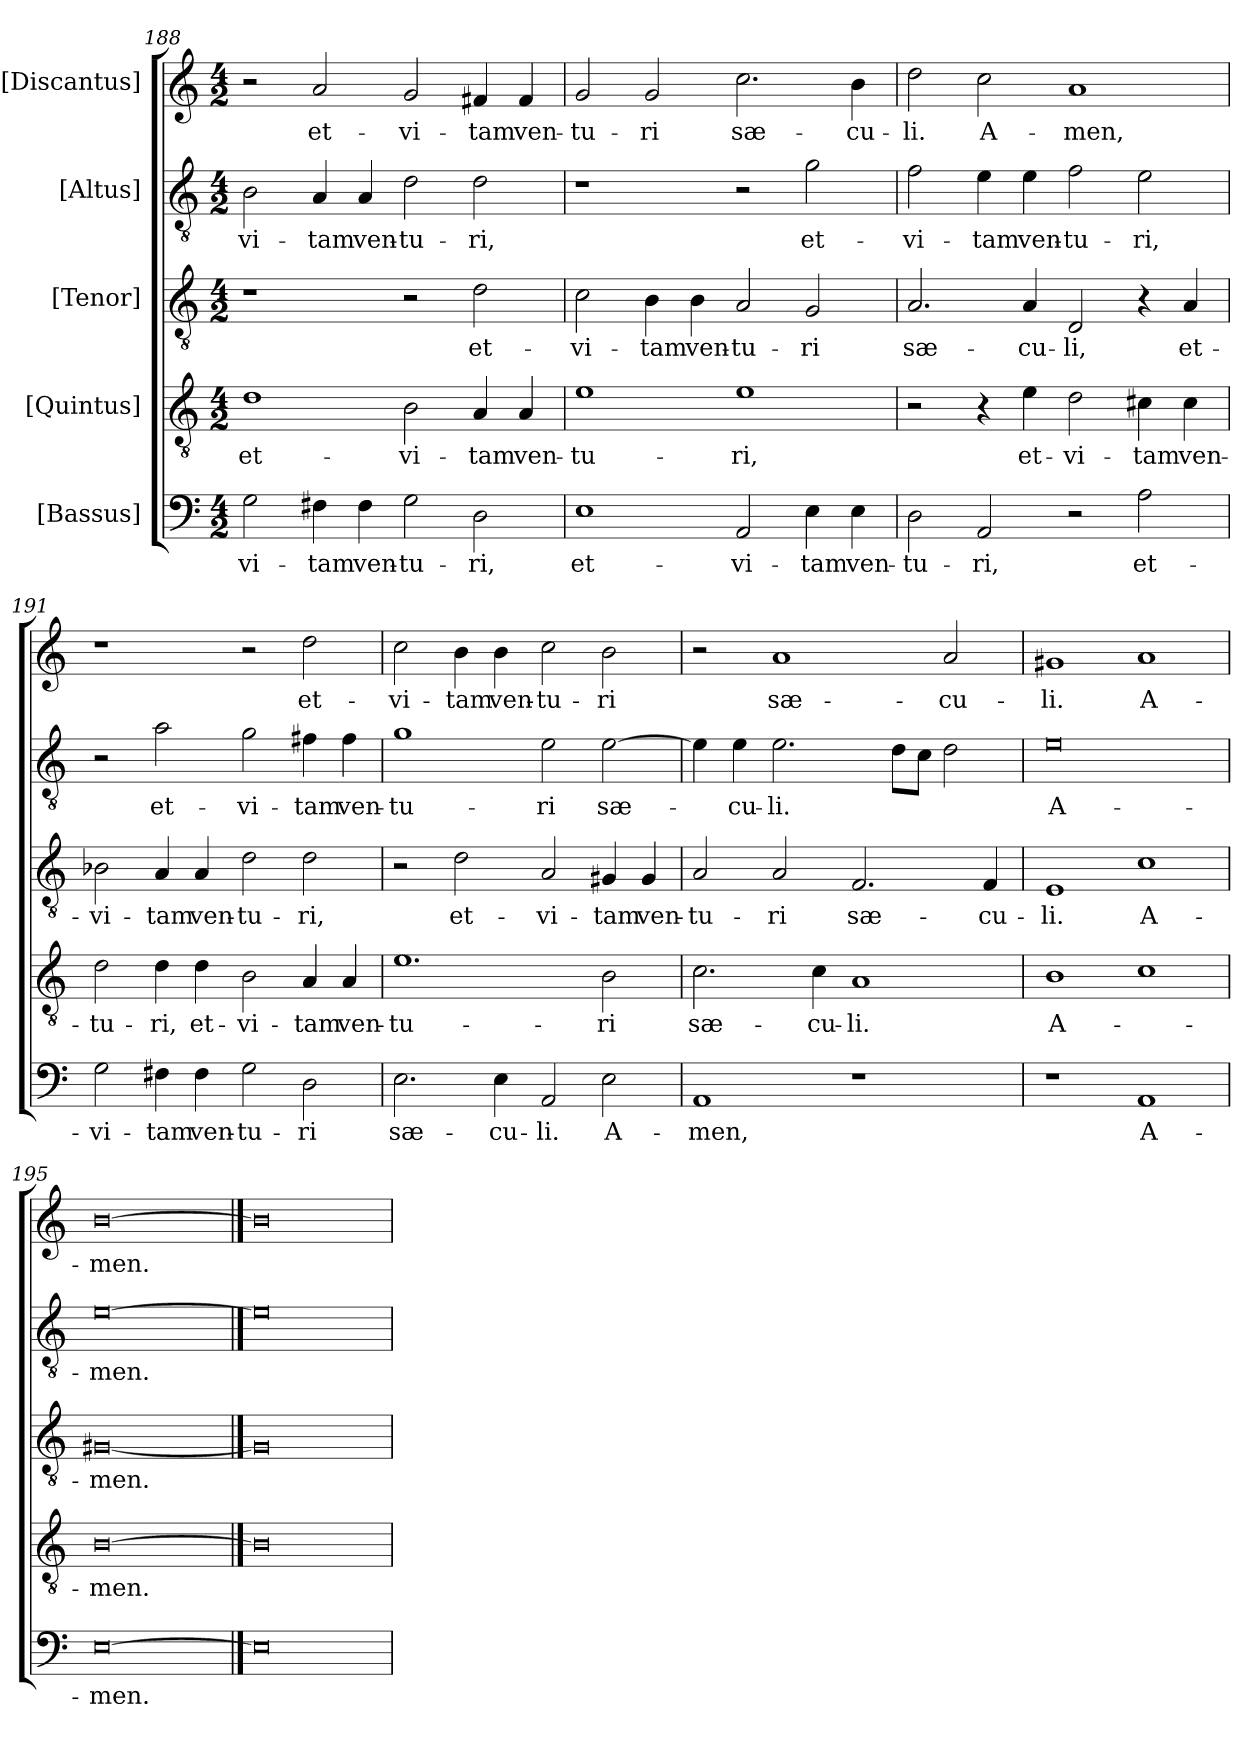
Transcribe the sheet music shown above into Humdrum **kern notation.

**kern	**text	**kern	**text	**kern	**text	**kern	**text	**kern	**text
*part5	*part5	*part4	*part4	*part3	*part3	*part2	*part2	*part1	*part1
*staff5	*staff5	*staff4	*staff4	*staff3	*staff3	*staff2	*staff2	*staff1	*staff1
*I"[Bassus]	*	*I"[Quintus]	*	*I"[Tenor]	*	*I"[Altus]	*	*I"[Discantus]	*
*clefF4	*	*clefGv2	*	*clefGv2	*	*clefGv2	*	*clefG2	*
*k[]	*	*k[]	*	*k[]	*	*k[]	*	*k[]	*
*M4/2	*	*M4/2	*	*M4/2	*	*M4/2	*	*M4/2	*
=188	=188	=188	=188	=188	=188	=188	=188	=188	=188
2G\	vi-	1d\	et-	1r	.	2B\	vi-	2r	.
4F#X\	-tam	.	.	.	.	4A/	-tam	2a/	et-
4F#\	ven-	.	.	.	.	4A/	ven-	.	.
2G\	-tu-	2B\	vi-	2r	.	2d\	-tu-	2g/	vi-
2D\	-ri,	4A/	-tam	2d\	et-	2d\	-ri,	4f#X/	-tam
.	.	4A/	ven-	.	.	.	.	4f#/	ven-
=189	=189	=189	=189	=189	=189	=189	=189	=189	=189
1E\	et-	1e\	-tu-	2c\	vi-	1r	.	2g/	-tu-
.	.	.	.	4B\	-tam	.	.	2g/	-ri
.	.	.	.	4B\	ven-	.	.	.	.
2AA/	vi-	1e\	-ri,	2A/	-tu-	2r	.	2.cc\	sæ-
4E\	-tam	.	.	2G/	-ri	2g\	et-	.	.
4E\	ven-	.	.	.	.	.	.	4b\	-cu-
=190	=190	=190	=190	=190	=190	=190	=190	=190	=190
2D\	-tu-	2r	.	2.A/	sæ-	2f\	vi-	2dd\	-li.
2AA/	-ri,	4r	.	.	.	4e\	-tam	2cc\	A-
.	.	4e\	et-	4A/	-cu-	4e\	ven-	.	.
2r	.	2d\	vi-	2D/	-li,	2f\	-tu-	1a/	-men,
2A\	et-	4c#X\	-tam	4r	.	2e\	-ri,	.	.
.	.	4c#\	ven-	4A/	et-	.	.	.	.
=191	=191	=191	=191	=191	=191	=191	=191	=191	=191
2G\	vi-	2d\	-tu-	2B-X\	vi-	2r	.	1r	.
4F#X\	-tam	4d\	-ri,	4A/	-tam	2a\	et-	.	.
4F#\	ven-	4d\	et-	4A/	ven-	.	.	.	.
2G\	-tu-	2B\	vi-	2d\	-tu-	2g\	vi-	2r	.
2D\	-ri	4A/	-tam	2d\	-ri,	4f#X\	-tam	2dd\	et-
.	.	4A/	ven-	.	.	4f#\	ven-	.	.
=192	=192	=192	=192	=192	=192	=192	=192	=192	=192
2.E\	sæ-	1.e\	-tu-	2r	.	1g\	-tu-	2cc\	vi-
.	.	.	.	2d\	et-	.	.	4b\	-tam
4E\	-cu-	.	.	.	.	.	.	4b\	ven-
2AA/	-li.	.	.	2A/	vi-	2e\	-ri	2cc\	-tu-
2E\	A-	2B\	-ri	4G#X/	-tam	[2e\	sæ-	2b\	-ri
.	.	.	.	4G#/	ven-	.	.	.	.
=193	=193	=193	=193	=193	=193	=193	=193	=193	=193
1AA/	-men,	2.c\	sæ-	2A/	-tu-	4e\]	.	2r	.
.	.	.	.	.	.	4e\	-cu-	.	.
.	.	.	.	2A/	-ri	2.e\	-li.	1a/	sæ-
.	.	4c\	-cu-	.	.	.	.	.	.
1r	.	1A/	-li.	2.F/	sæ-	.	.	.	.
.	.	.	.	.	.	8d\L	.	.	.
.	.	.	.	.	.	8c\J	.	.	.
.	.	.	.	.	.	2d\	.	2a/	-cu-
.	.	.	.	4F/	-cu-	.	.	.	.
=194	=194	=194	=194	=194	=194	=194	=194	=194	=194
1r	.	1B\	A-	1E/	-li.	0e\	A-	1g#X/	-li.
1AA/	A-	1c\	.	1c\	A-	.	.	1a/	A-
=195	=195	=195	=195	=195	=195	=195	=195	=195	=195
[0E\	-men.	[0B\	-men.	[0G#X/	-men.	[0e\	-men.	[0b\	-men.
==196	==196	==196	==196	==196	==196	==196	==196	==196	==196
0E\]	.	0B\]	.	0G#/]	.	0e\]	.	0b\]	.
=	=	=	=	=	=	=	=	=	=
*-	*-	*-	*-	*-	*-	*-	*-	*-	*-
